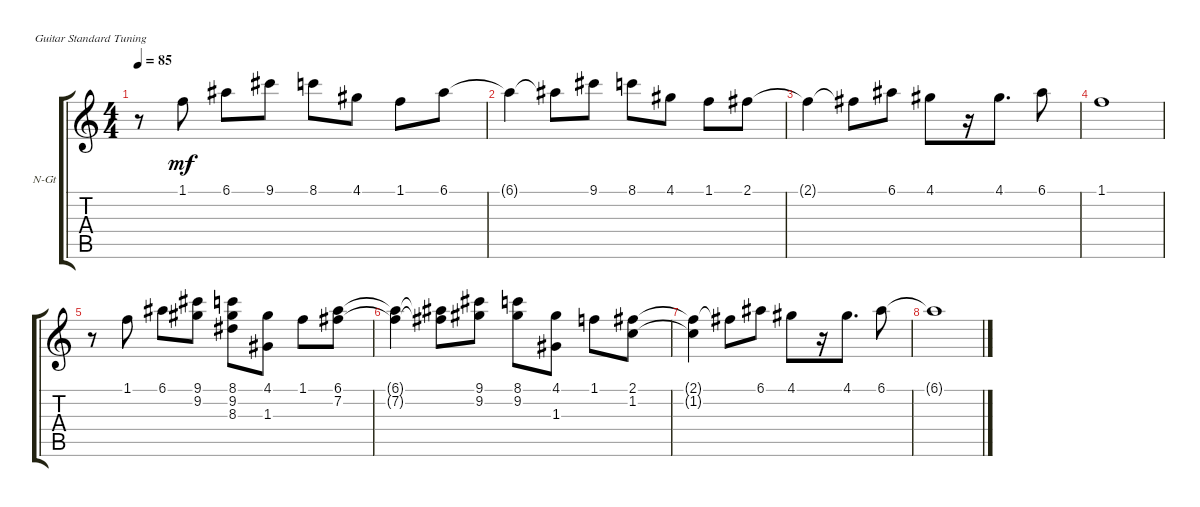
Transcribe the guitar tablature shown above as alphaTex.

\defaultSystemsLayout 4
\bracketExtendMode groupsimilarinstruments
\firstSystemTrackNameOrientation horizontal
\otherSystemsTrackNameOrientation horizontal
\track ("Nylon Guitar" "N-Gt") {instrument acousticguitarsteel}
\staff {score tabs}
\tuning (E4 B3 G3 D3 A2 E2)
\ts (4 4)
\tempo 85
\clef g2
\ks c
r.8{dy mf} 1.1.8 6.1.8 9.1.8 8.1.8 4.1.8 1.1.8 6.1.8 |
6.1{t}.4 6.1{t}.8 9.1.8 8.1.8 4.1.8 1.1.8 2.1.8 |
2.1{t}.4 2.1{t}.8 6.1.8 4.1.8 r.16 4.1.8{d} 6.1.8 |
1.1.1 |
r.8 1.1.8 6.1.8 (9.1 9.2).8 (8.1 9.2 8.3).8 (4.1 1.3).8 1.1.8 (6.1 7.2).8 |
(6.1{t} 7.2{t}).4 (6.1{t} 7.2{t}).8 (9.1 9.2).8 (8.1 9.2).8 (4.1 1.3).8 1.1.8 (2.1 1.2).8 |
(2.1{t} 1.2{t}).4 2.1{t}.8 6.1.8 4.1.8 r.16 4.1.8{d} 6.1.8 |
6.1{t}.1
